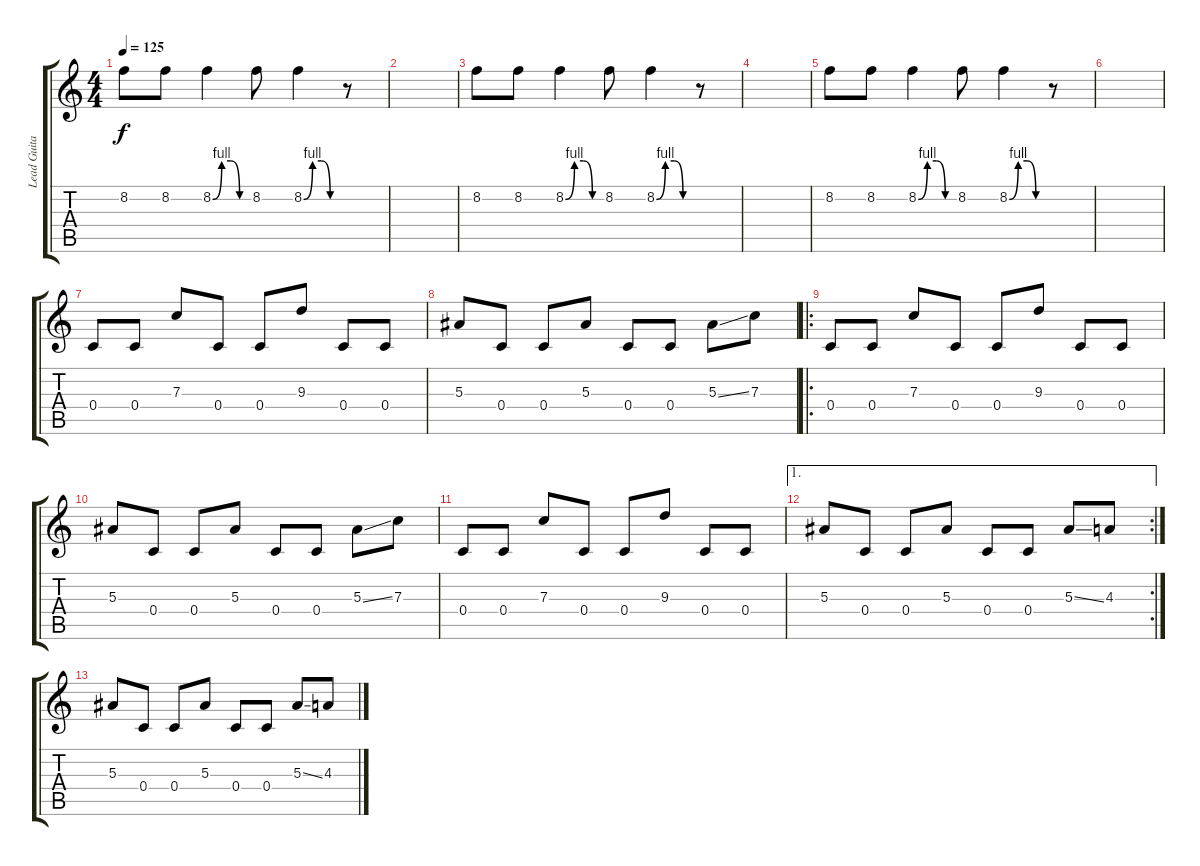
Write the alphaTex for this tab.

\track ("Lead Guitar" "Lead Guita") {instrument distortionguitar}
\staff {score tabs}
\tuning (D4 A3 F3 C3 G2 D2) {hide}
\ts (4 4)
\tempo 125
\clef g2
\ks c
8.2.8{dy f} 8.2.8 8.2{be (custom 0 0 15 4 30 4 45 0 60 0)}.4 8.2.8 8.2{be (custom 0 0 15 4 30 4 45 0 60 0)}.4 r.8 |
|
8.2.8 8.2.8 8.2{be (custom 0 0 15 4 30 4 45 0 60 0)}.4 8.2.8 8.2{be (custom 0 0 15 4 30 4 45 0 60 0)}.4 r.8 |
|
8.2.8 8.2.8 8.2{be (custom 0 0 15 4 30 4 45 0 60 0)}.4 8.2.8 8.2{be (custom 0 0 15 4 30 4 45 0 60 0)}.4 r.8 |
|
0.4.8 0.4.8 7.3.8 0.4.8 0.4.8 9.3.8 0.4.8 0.4.8 |
5.3.8 0.4.8 0.4.8 5.3.8 0.4.8 0.4.8 5.3{ss}.8 7.3.8 |
\ro
0.4.8 0.4.8 7.3.8 0.4.8 0.4.8 9.3.8 0.4.8 0.4.8 |
5.3.8 0.4.8 0.4.8 5.3.8 0.4.8 0.4.8 5.3{ss}.8 7.3.8 |
0.4.8 0.4.8 7.3.8 0.4.8 0.4.8 9.3.8 0.4.8 0.4.8 |
\ae 1
\rc 2
5.3.8 0.4.8 0.4.8 5.3.8 0.4.8 0.4.8 5.3{ss}.8 4.3.8 |
5.3.8 0.4.8 0.4.8 5.3.8 0.4.8 0.4.8 5.3{ss}.8 4.3.8
